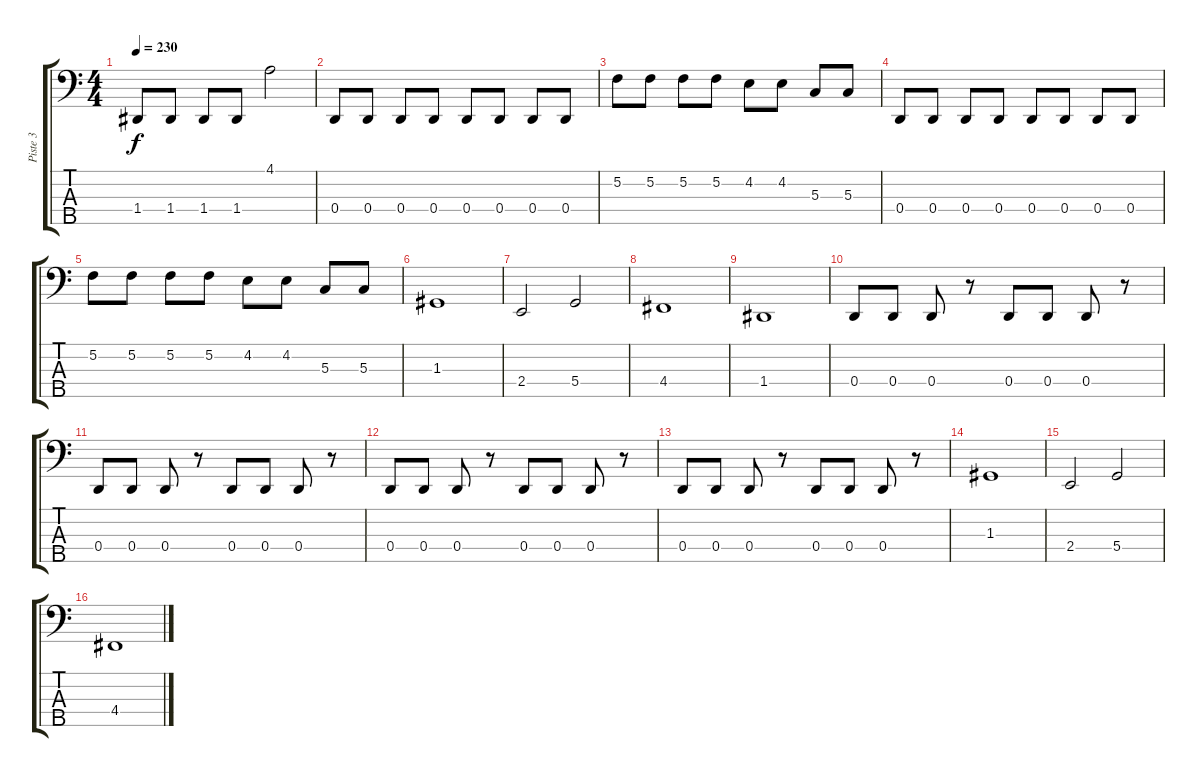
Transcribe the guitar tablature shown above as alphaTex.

\track ("Piste 3" "Piste 3") {instrument electricbassfinger}
\staff {score tabs}
\tuning (F2 C2 G1 D1 A0) {hide}
\ts (4 4)
\tempo 230
\clef f4
\ks c
1.4.8{dy f instrument electricbassfinger} 1.4.8 1.4.8 1.4.8 4.1.2{instrument slapbass2} |
0.4.8{instrument electricbassfinger} 0.4.8 0.4.8 0.4.8 0.4.8 0.4.8 0.4.8 0.4.8 |
5.2.8 5.2.8 5.2.8 5.2.8 4.2.8 4.2.8 5.3.8 5.3.8 |
0.4.8 0.4.8 0.4.8 0.4.8 0.4.8 0.4.8 0.4.8 0.4.8 |
5.2.8 5.2.8 5.2.8 5.2.8 4.2.8 4.2.8 5.3.8 5.3.8 |
1.3.1 |
2.4.2 5.4.2 |
4.4.1 |
1.4.1 |
0.4.8 0.4.8 0.4.8 r.8 0.4.8 0.4.8 0.4.8 r.8 |
0.4.8 0.4.8 0.4.8 r.8 0.4.8 0.4.8 0.4.8 r.8 |
0.4.8 0.4.8 0.4.8 r.8 0.4.8 0.4.8 0.4.8 r.8 |
0.4.8 0.4.8 0.4.8 r.8 0.4.8 0.4.8 0.4.8 r.8 |
1.3.1 |
2.4.2 5.4.2 |
4.4.1
